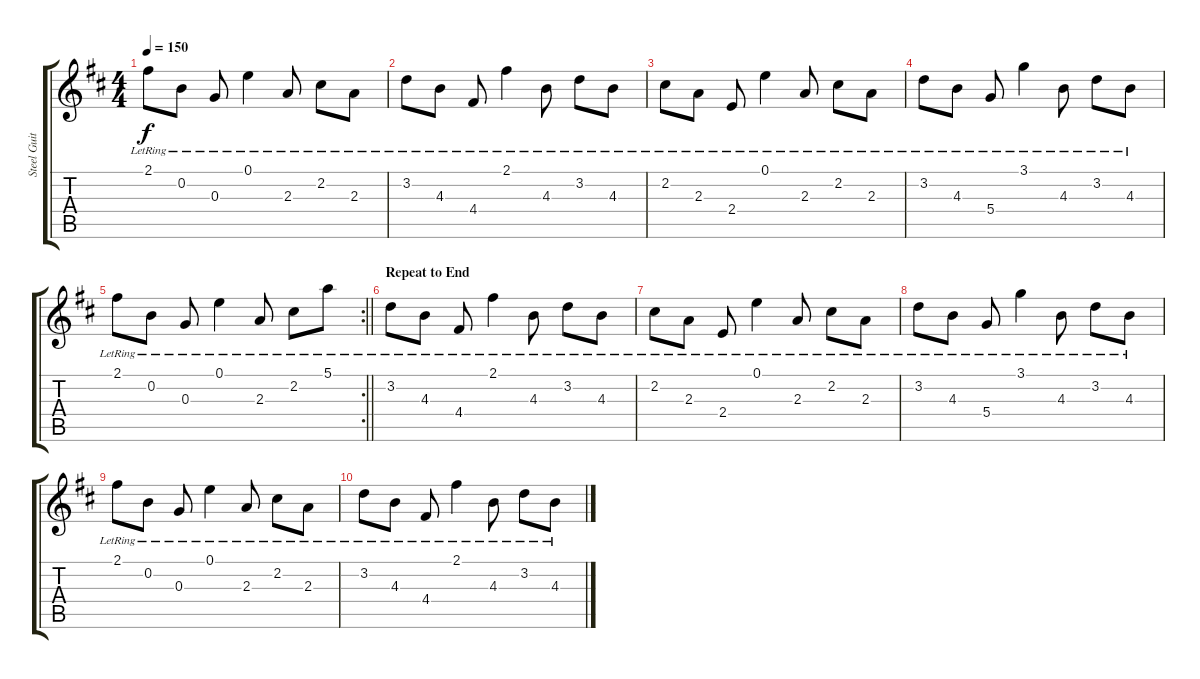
\track ("Steel Guitar (R)" "Steel Guit") {instrument acousticguitarsteel}
\staff {score tabs}
\tuning (E4 B3 G3 D3 A2 E2) {hide}
\ts (4 4)
\tempo 150
\clef g2
\ks d
2.1{lr}.8{dy f} 0.2{lr}.8 0.3{lr}.8 0.1{lr}.4 2.3{lr}.8 2.2{lr}.8 2.3{lr}.8 |
3.2{lr}.8 4.3{lr}.8 4.4{lr}.8 2.1{lr}.4 4.3{lr}.8 3.2{lr}.8 4.3{lr}.8 |
2.2{lr}.8 2.3{lr}.8 2.4{lr}.8 0.1{lr}.4 2.3{lr}.8 2.2{lr}.8 2.3{lr}.8 |
3.2{lr}.8 4.3{lr}.8 5.4{lr}.8 3.1{lr}.4 4.3{lr}.8 3.2{lr}.8 4.3{lr}.8 |
\rc 2
\barLineRight lightlight
2.1{lr}.8 0.2{lr}.8 0.3{lr}.8 0.1{lr}.4 2.3{lr}.8 2.2{lr}.8 5.1{lr}.8 |
\section ("" "Repeat to End")
3.2{lr}.8 4.3{lr}.8 4.4{lr}.8 2.1{lr}.4 4.3{lr}.8 3.2{lr}.8 4.3{lr}.8 |
2.2{lr}.8 2.3{lr}.8 2.4{lr}.8 0.1{lr}.4 2.3{lr}.8 2.2{lr}.8 2.3{lr}.8 |
3.2{lr}.8 4.3{lr}.8 5.4{lr}.8 3.1{lr}.4 4.3{lr}.8 3.2{lr}.8 4.3{lr}.8 |
2.1{lr}.8 0.2{lr}.8 0.3{lr}.8 0.1{lr}.4 2.3{lr}.8 2.2{lr}.8 2.3{lr}.8 |
3.2{lr}.8 4.3{lr}.8 4.4{lr}.8 2.1{lr}.4 4.3{lr}.8 3.2{lr}.8 4.3{lr}.8
